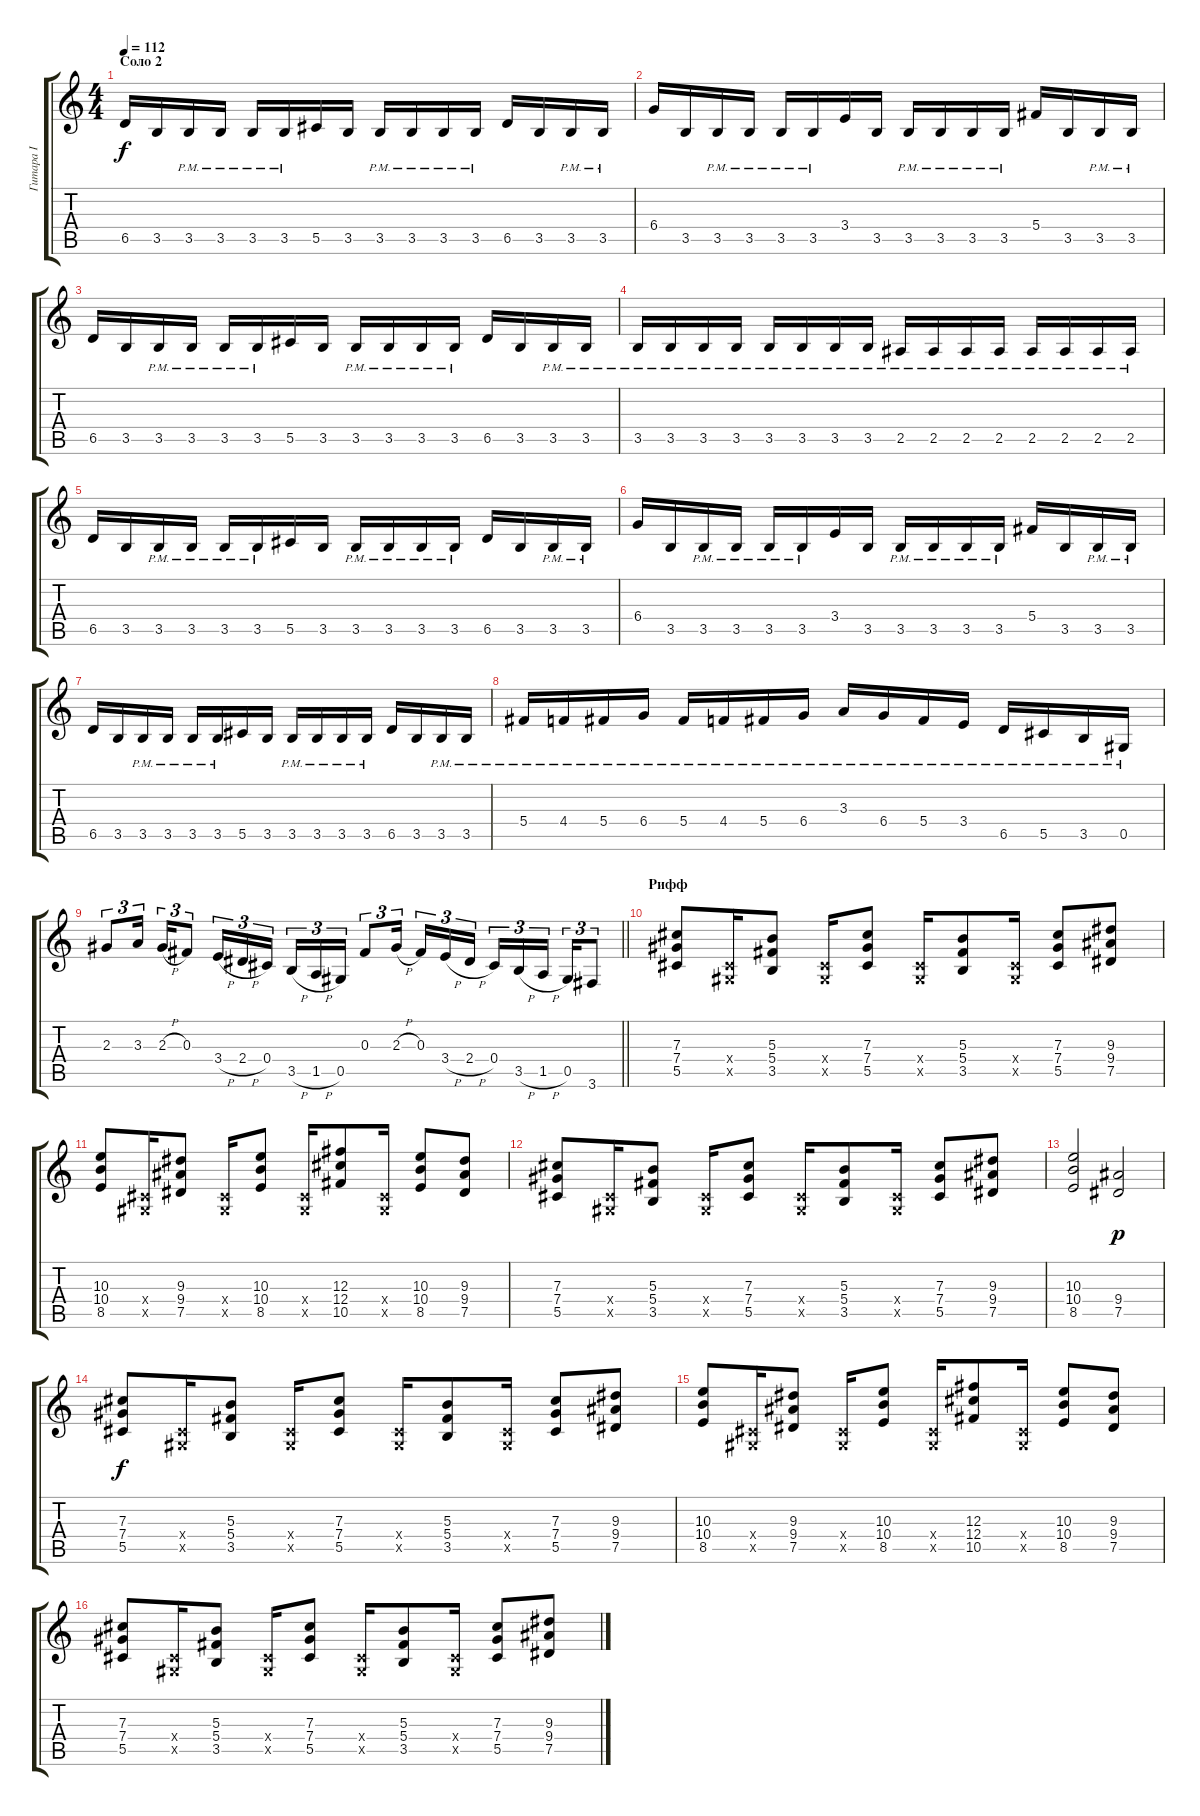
\track ("Гитара I" "Гитара I") {instrument distortionguitar}
\staff {score tabs}
\tuning (Eb4 Bb3 Gb3 Db3 Ab2 Eb2) {hide}
\ts (4 4)
\section ("" "Соло 2")
\tempo 112
\clef g2
\ks aminor
6.5.16{dy f} 3.5.16 3.5{pm}.16 3.5{pm}.16 3.5{pm}.16 3.5{pm}.16 5.5.16 3.5.16 3.5{pm}.16 3.5{pm}.16 3.5{pm}.16 3.5{pm}.16 6.5.16 3.5.16 3.5{pm}.16 3.5{pm}.16 |
6.4.16 3.5.16 3.5{pm}.16 3.5{pm}.16 3.5{pm}.16 3.5{pm}.16 3.4.16 3.5.16 3.5{pm}.16 3.5{pm}.16 3.5{pm}.16 3.5{pm}.16 5.4.16 3.5.16 3.5{pm}.16 3.5{pm}.16 |
6.5.16 3.5.16 3.5{pm}.16 3.5{pm}.16 3.5{pm}.16 3.5{pm}.16 5.5.16 3.5.16 3.5{pm}.16 3.5{pm}.16 3.5{pm}.16 3.5{pm}.16 6.5.16 3.5.16 3.5{pm}.16 3.5{pm}.16 |
3.5{pm}.16 3.5{pm}.16 3.5{pm}.16 3.5{pm}.16 3.5{pm}.16 3.5{pm}.16 3.5{pm}.16 3.5{pm}.16 2.5{pm}.16 2.5{pm}.16 2.5{pm}.16 2.5{pm}.16 2.5{pm}.16 2.5{pm}.16 2.5{pm}.16 2.5{pm}.16 |
6.5.16 3.5.16 3.5{pm}.16 3.5{pm}.16 3.5{pm}.16 3.5{pm}.16 5.5.16 3.5.16 3.5{pm}.16 3.5{pm}.16 3.5{pm}.16 3.5{pm}.16 6.5.16 3.5.16 3.5{pm}.16 3.5{pm}.16 |
6.4.16 3.5.16 3.5{pm}.16 3.5{pm}.16 3.5{pm}.16 3.5{pm}.16 3.4.16 3.5.16 3.5{pm}.16 3.5{pm}.16 3.5{pm}.16 3.5{pm}.16 5.4.16 3.5.16 3.5{pm}.16 3.5{pm}.16 |
6.5.16 3.5.16 3.5{pm}.16 3.5{pm}.16 3.5{pm}.16 3.5{pm}.16 5.5.16 3.5.16 3.5{pm}.16 3.5{pm}.16 3.5{pm}.16 3.5{pm}.16 6.5.16 3.5.16 3.5{pm}.16 3.5{pm}.16 |
5.4{pm}.16 4.4{pm}.16 5.4{pm}.16 6.4{pm}.16 5.4{pm}.16 4.4{pm}.16 5.4{pm}.16 6.4{pm}.16 3.3{pm}.16 6.4{pm}.16 5.4{pm}.16 3.4{pm}.16 6.5{pm}.16 5.5{pm}.16 3.5{pm}.16 0.5{pm}.16 |
\barLineRight lightlight
2.3.8{tu (3 2)} 3.3.16{tu (3 2) beam splitsecondary} 2.3{h}.16{tu (3 2)} 0.3.8{tu (3 2)} 3.4{h}.16{tu (3 2)} 2.4{h}.16{tu (3 2)} 0.4.16{tu (3 2) beam splitsecondary} 3.5{h}.16{tu (3 2)} 1.5{h}.16{tu (3 2)} 0.5.16{tu (3 2)} 0.3.8{tu (3 2)} 2.3{h}.16{tu (3 2) beam splitsecondary} 0.3.16{tu (3 2)} 3.4{h}.16{tu (3 2)} 2.4{h}.16{tu (3 2)} 0.4.16{tu (3 2)} 3.5{h}.16{tu (3 2)} 1.5{h}.16{tu (3 2) beam splitsecondary} 0.5.16{tu (3 2)} 3.6.8{tu (3 2)} |
\section ("" "Рифф")
(7.3 7.4 5.5).8 (0.4{x} 0.5{x}).16 (5.3 5.4 3.5).8 (0.4{x} 0.5{x}).16 (7.3 7.4 5.5).8 (0.4{x} 0.5{x}).16 (5.3 5.4 3.5).8 (0.4{x} 0.5{x}).16 (7.3 7.4 5.5).8 (9.3 9.4 7.5).8 |
(10.3 10.4 8.5).8 (0.4{x} 0.5{x}).16 (9.3 9.4 7.5).8 (0.4{x} 0.5{x}).16 (10.3 10.4 8.5).8 (0.4{x} 0.5{x}).16 (12.3 12.4 10.5).8 (0.4{x} 0.5{x}).16 (10.3 10.4 8.5).8 (9.3 9.4 7.5).8 |
(7.3 7.4 5.5).8 (0.4{x} 0.5{x}).16 (5.3 5.4 3.5).8 (0.4{x} 0.5{x}).16 (7.3 7.4 5.5).8 (0.4{x} 0.5{x}).16 (5.3 5.4 3.5).8 (0.4{x} 0.5{x}).16 (7.3 7.4 5.5).8 (9.3 9.4 7.5).8 |
(10.3 10.4 8.5).2 (9.4 7.5).2{dy p} |
(7.3 7.4 5.5).8{dy f} (0.4{x} 0.5{x}).16 (5.3 5.4 3.5).8 (0.4{x} 0.5{x}).16 (7.3 7.4 5.5).8 (0.4{x} 0.5{x}).16 (5.3 5.4 3.5).8 (0.4{x} 0.5{x}).16 (7.3 7.4 5.5).8 (9.3 9.4 7.5).8 |
(10.3 10.4 8.5).8 (0.4{x} 0.5{x}).16 (9.3 9.4 7.5).8 (0.4{x} 0.5{x}).16 (10.3 10.4 8.5).8 (0.4{x} 0.5{x}).16 (12.3 12.4 10.5).8 (0.4{x} 0.5{x}).16 (10.3 10.4 8.5).8 (9.3 9.4 7.5).8 |
(7.3 7.4 5.5).8 (0.4{x} 0.5{x}).16 (5.3 5.4 3.5).8 (0.4{x} 0.5{x}).16 (7.3 7.4 5.5).8 (0.4{x} 0.5{x}).16 (5.3 5.4 3.5).8 (0.4{x} 0.5{x}).16 (7.3 7.4 5.5).8 (9.3 9.4 7.5).8
